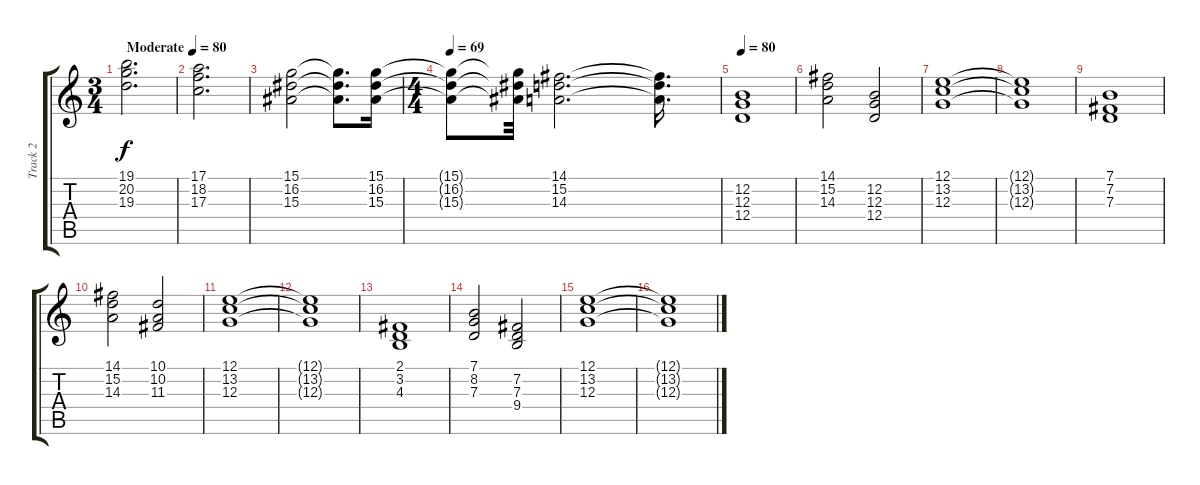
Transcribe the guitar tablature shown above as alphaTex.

\track ("Track 2" "Track 2") {instrument pad5bowed}
\staff {score tabs}
\tuning (E4 B3 G3 D3 A2 E2) {hide}
\ts (3 4)
\tempo (80 "Moderate")
\clef g2
\ks c
(19.1 20.2 19.3).2{d dy f instrument pad5bowed} |
(17.1 18.2 17.3).2{d} |
(15.1 16.2 15.3).2 (15.1{t} 16.2{t} 15.3{t}).8{d} (15.1 16.2 15.3).16 |
\ts (4 4)
\tempo 69
(15.1{t} 16.2{t} 15.3{t}).8 (15.1{t} 16.2{t} 15.3{t}).32 (14.1 15.2 14.3).2{d} (14.1{t} 15.2{t} 14.3{t}).16{d} |
\tempo 80
(12.2 12.3 12.4).1 |
(14.1 15.2 14.3).2 (12.2 12.3 12.4).2 |
(12.1 13.2 12.3).1 |
(12.1{t} 13.2{t} 12.3{t}).1 |
(7.1 7.2 7.3).1 |
(14.1 15.2 14.3).2 (10.1 10.2 11.3).2 |
(12.1 13.2 12.3).1 |
(12.1{t} 13.2{t} 12.3{t}).1 |
(2.1 3.2 4.3).1 |
(7.1 8.2 7.3).2 (7.2 7.3 9.4).2 |
(12.1 13.2 12.3).1 |
(12.1{t} 13.2{t} 12.3{t}).1
